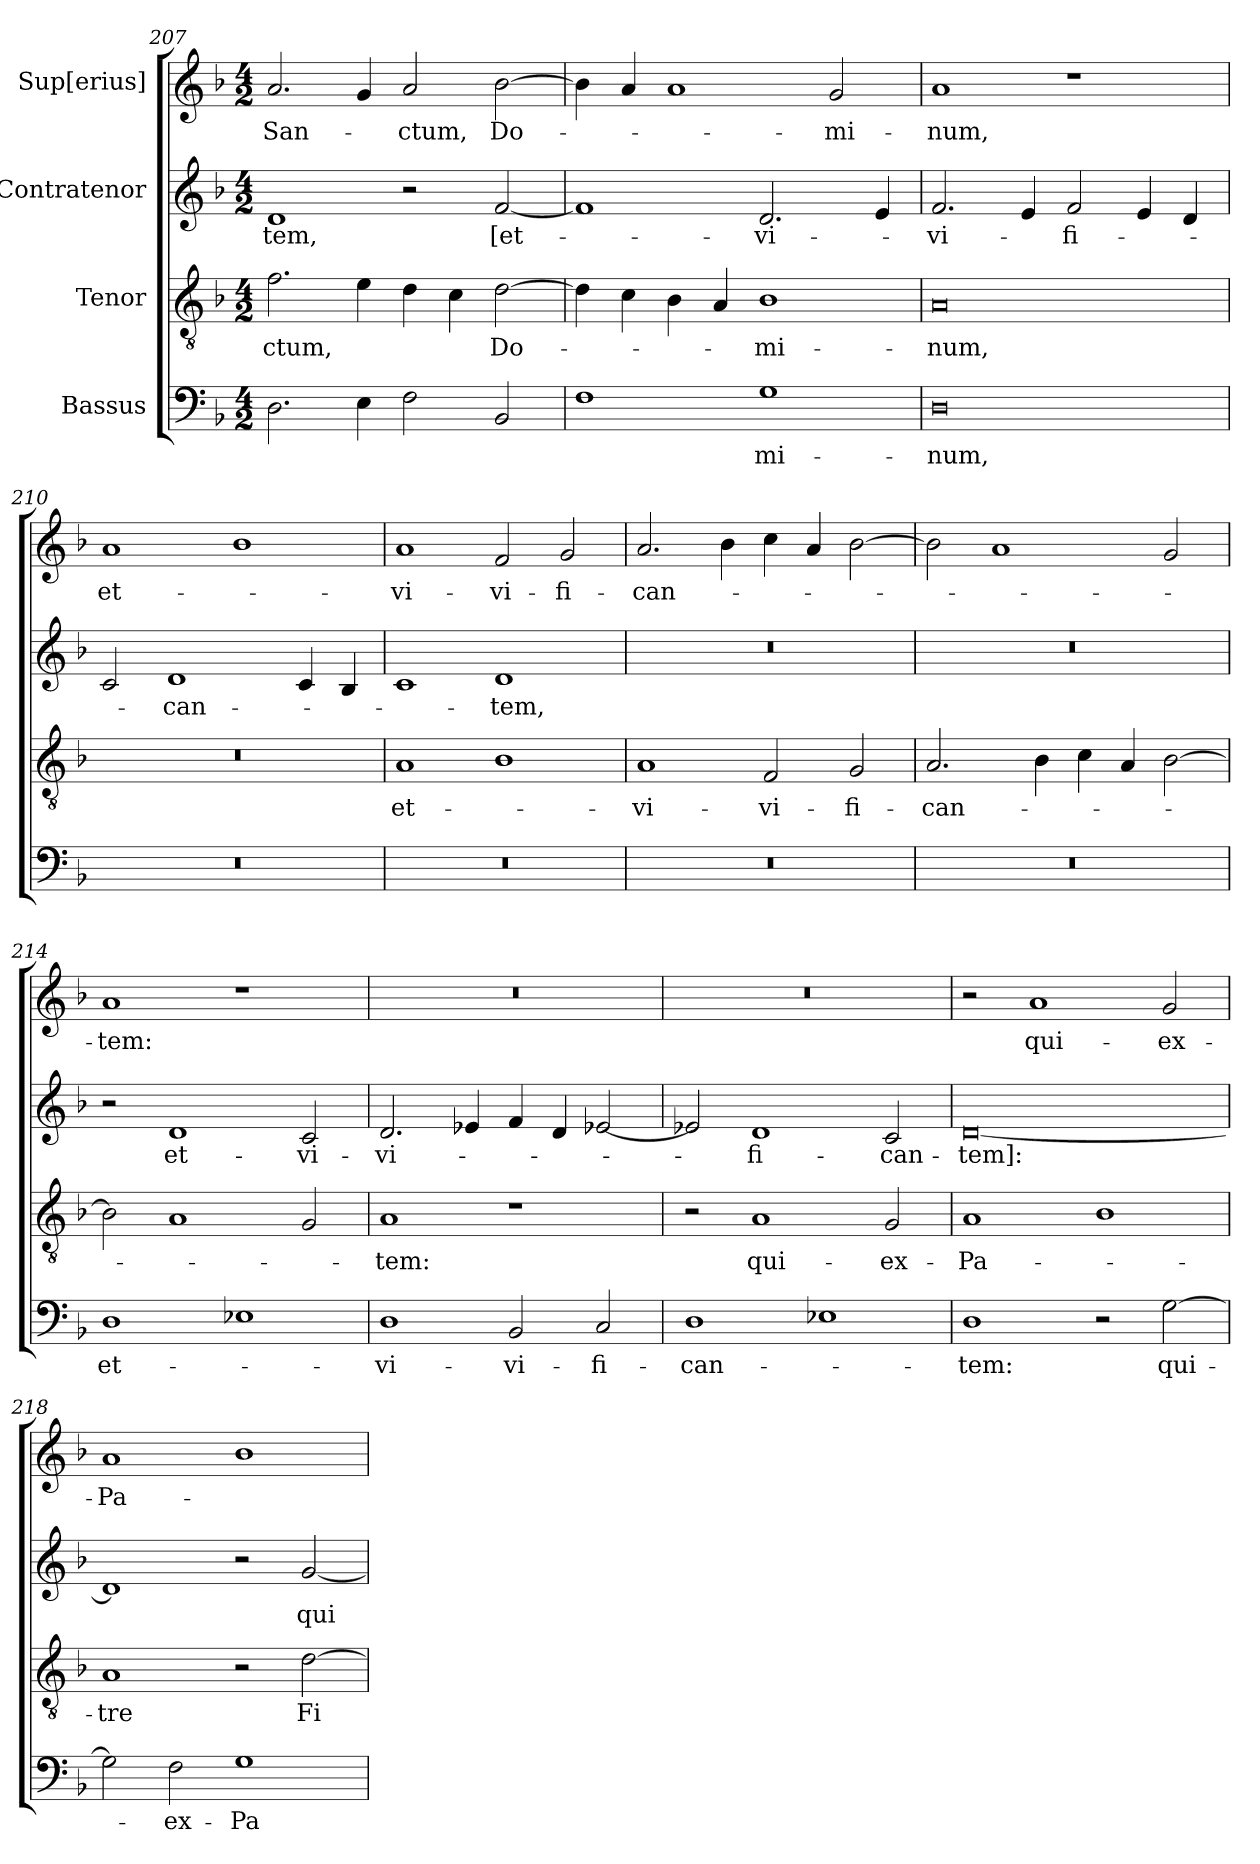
**kern	**text	**kern	**text	**kern	**text	**kern	**text
*part4	*part4	*part3	*part3	*part2	*part2	*part1	*part1
*staff4	*staff4	*staff3	*staff3	*staff2	*staff2	*staff1	*staff1
*I"Bassus	*	*I"Tenor	*	*I"Contratenor	*	*I"Sup[erius]	*
*clefF4	*	*clefGv2	*	*clefG2	*	*clefG2	*
*k[b-]	*	*k[b-]	*	*k[b-]	*	*k[b-]	*
*M4/2	*	*M4/2	*	*M4/2	*	*M4/2	*
=207	=207	=207	=207	=207	=207	=207	=207
2.D\	.	2.f\	-ctum,	1d/	-tem,	2.a/	San-
4E\	.	4e\	.	.	.	4g/	.
2F\	.	4d\	.	2r	.	2a/	-ctum,
.	.	4c\	.	.	.	.	.
2BB-/	.	[2d\	Do-	[2f/	[et-	[2b-\	Do-
=208	=208	=208	=208	=208	=208	=208	=208
1F\	.	4d\]	.	1f/]	.	4b-\]	.
.	.	4c\	.	.	.	4a/	.
.	.	4B-\	.	.	.	1a/	.
.	.	4A/	.	.	.	.	.
1G\	-mi-	1B-\	-mi-	2.d/	vi-	.	.
.	.	.	.	.	.	2g/	-mi-
.	.	.	.	4e/	.	.	.
=209	=209	=209	=209	=209	=209	=209	=209
0D\	-num,	0A/	-num,	2.f/	-vi-	1a/	-num,
.	.	.	.	4e/	.	.	.
.	.	.	.	2f/	-fi-	1r	.
.	.	.	.	4e/	.	.	.
.	.	.	.	4d/	.	.	.
=210	=210	=210	=210	=210	=210	=210	=210
0r	.	0r	.	2c/	.	1a/	et-
.	.	.	.	1d/	-can-	.	.
.	.	.	.	.	.	1b-\	.
.	.	.	.	4c/	.	.	.
.	.	.	.	4B-/	.	.	.
=211	=211	=211	=211	=211	=211	=211	=211
0r	.	1A/	et-	1c/	.	1a/	vi-
.	.	1B-\	.	1d/	-tem,	2f/	-vi-
.	.	.	.	.	.	2g/	-fi-
=212	=212	=212	=212	=212	=212	=212	=212
0r	.	1A/	vi-	0r	.	2.a/	-can-
.	.	.	.	.	.	4b-\	.
.	.	2F/	-vi-	.	.	4cc\	.
.	.	.	.	.	.	4a/	.
.	.	2G/	-fi-	.	.	[2b-\	.
=213	=213	=213	=213	=213	=213	=213	=213
0r	.	2.A/	-can-	0r	.	2b-\]	.
.	.	.	.	.	.	1a/	.
.	.	4B-\	.	.	.	.	.
.	.	4c\	.	.	.	.	.
.	.	4A/	.	.	.	.	.
.	.	[2B-\	.	.	.	2g/	.
=214	=214	=214	=214	=214	=214	=214	=214
1D\	et-	2B-\]	.	2r	.	1a/	-tem:
.	.	1A/	.	1d/	et-	.	.
1E-X\	.	.	.	.	.	1r	.
.	.	2G/	.	2c/	vi-	.	.
=215	=215	=215	=215	=215	=215	=215	=215
1D\	vi-	1A/	-tem:	2.d/	-vi-	0r	.
.	.	.	.	4e-X/	.	.	.
2BB-/	-vi-	1r	.	4f/	.	.	.
.	.	.	.	4d/	.	.	.
2C/	-fi-	.	.	[2e-X/	.	.	.
=216	=216	=216	=216	=216	=216	=216	=216
1D\	-can-	2r	.	2e-X/]	.	0r	.
.	.	1A/	qui-	1d/	-fi-	.	.
1E-X\	.	.	.	.	.	.	.
.	.	2G/	ex-	2c/	-can-	.	.
=217	=217	=217	=217	=217	=217	=217	=217
1D\	-tem:	1A/	Pa-	[0d/	-tem]:	2r	.
.	.	.	.	.	.	1a/	qui-
2r	.	1B-\	.	.	.	.	.
[2G\	qui-	.	.	.	.	2g/	ex-
=218	=218	=218	=218	=218	=218	=218	=218
2G\]	.	1A/	-tre	1d/]	.	1a/	Pa-
2F\	ex-	.	.	.	.	.	.
1G\	Pa-	2r	.	2r	.	1b-\	.
.	.	[2d\	Fi-	[2g/	qui-	.	.
=	=	=	=	=	=	=	=
*-	*-	*-	*-	*-	*-	*-	*-
